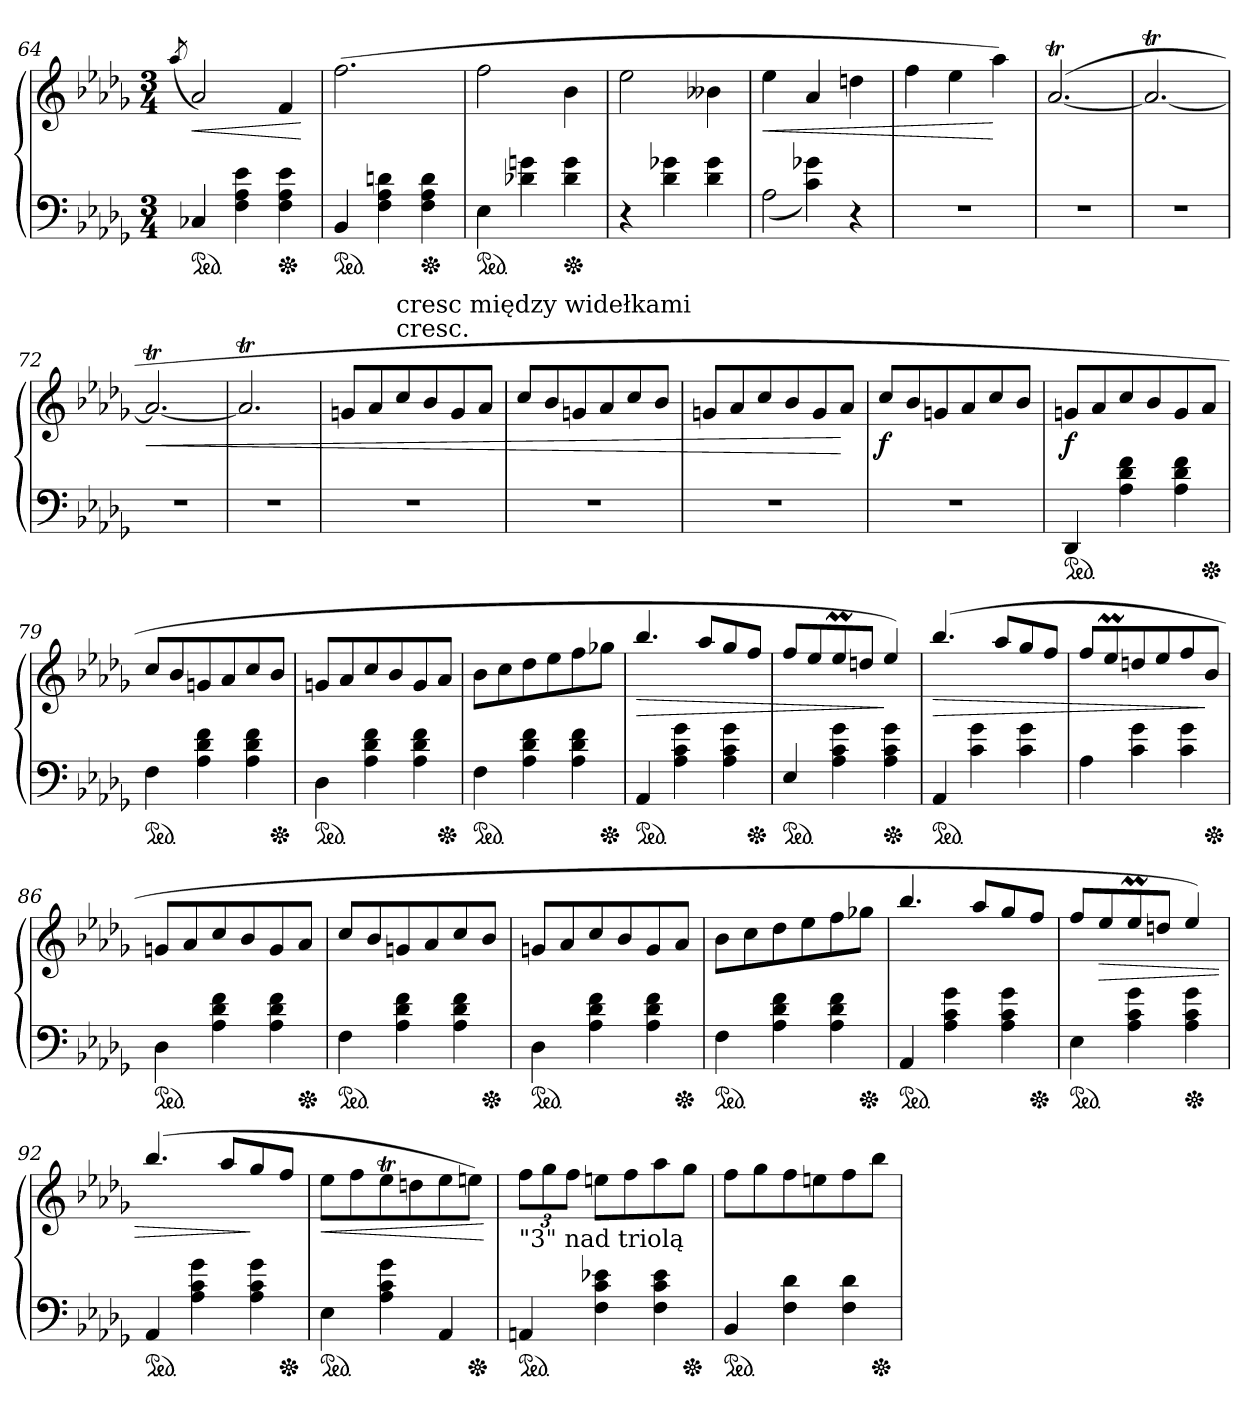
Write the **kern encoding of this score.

**kern	**kern	**dynam
*part2	*part1	*part1
*staff2	*staff1	*staff1
*clefF4	*clefG2	*
*k[b-e-a-d-g-]	*k[b-e-a-d-g-]	*
*M3/4	*M3/4	*
=64	=64	=64
.	(<8qaa-/	.
!	!	!LO:HP:b
*ped	*	*
4C-X/	2a-)	<
4F 4A- 4e-	.	.
*Xped	*	*
4F 4A- 4e-	4f	.
.	.	[
=65	=65	=65
*ped	*	*
4BB-	(>2.ff	.
4F 4A- 4dn	.	.
*Xped	*	*
4F 4A- 4d	.	.
=66	=66	=66
*ped	*	*
4E-	2ff	.
4d-X 4gn	.	.
*Xped	*	*
4d- 4g	4b-	.
=67	=67	=67
4r	2ee-	.
4d- 4g-X	.	.
4d- 4g-	4b--X	.
=68	=68	=68
*^	*	*
!	!	!	!LO:HP:b
4ryy	(>2A-	4ee-	<
4c\ 4g-X\)	.	4a-/	.
4ryy	4r	4ddn	.
*v	*v	*	*
=69	=69	=69
2.r	4ff	.
.	4ee-	.
.	4aa-)	[
=70	=70	=70
2.r	(>[<2.a-T	.
=71	=71	=71
2.r	2.a-T_<	.
=72	=72	=72
!	!	!LO:HP:b
2.r	2.a-T_	<
=73	=73	=73
2.r	2.a-T]	.
=74	=74	=74
2.r	8gnL	.
.	8a-	.
!	!LO:TX:t=cresc.	!
!	!LO:TX:a:t=cresc między widełkami	!
.	8cc	.
.	8b-	.
.	8g	.
.	8a-J	.
=75	=75	=75
2.r	8ccL	.
.	8b-	.
.	8gn	.
.	8a-	.
.	8cc	.
.	8b-J	.
=76	=76	=76
2.r	8gnL	.
.	8a-	.
.	8cc	.
.	8b-	.
.	8g	.
.	8a-J	[
=77	=77	=77
2.r	8ccL	f
.	8b-	.
.	8gn	.
.	8a-	.
.	8cc	.
.	8b-J	.
=78	=78	=78
*ped	*	*
*^	*	*
4DD-	2ryy	8gnL	f
.	.	8a-	.
4A- 4d- 4f	.	8cc	.
.	.	8b-	.
4A- 4d- 4f	8ryy	8g	.
*Xped	*	*	*
.	8ryy	8a-J	.
=79	=79	=79	=79
*ped	*	*	*
4F	2ryy	8ccL	.
.	.	8b-	.
4A- 4d- 4f	.	8gn	.
.	.	8a-	.
4A- 4d- 4f	8ryy	8cc	.
*Xped	*	*	*
.	8ryy	8b-J	.
=80	=80	=80	=80
*ped	*	*	*
4D-	2ryy	8gnL	.
.	.	8a-	.
4A- 4d- 4f	.	8cc	.
.	.	8b-	.
4A- 4d- 4f	8ryy	8g	.
*Xped	*	*	*
.	8ryy	8a-J	.
=81	=81	=81	=81
*ped	*	*	*
4F	2ryy	8b-L	.
.	.	8cc	.
4A- 4d- 4f	.	8dd-	.
.	.	8ee-	.
4A- 4d- 4f	8ryy	8ff	.
*Xped	*	*	*
.	8ryy	8gg-XJ	.
=82	=82	=82	=82
!	!	!	!LO:HP:b
*ped	*	*	*
4AA-	2ryy	4.bb-/	>
4A-\ 4c\ 4g-\	.	.	.
.	.	8aa-/L	.
4A-\ 4c\ 4g-\	8ryy	8gg-/	.
*Xped	*	*	*
.	8ryy	8ff/J	.
*v	*v	*	*
=83	=83	=83
*ped	*	*
4E-/	8ff/L	.
.	8ee-/	.
4A-\ 4c\ 4g-\	8ee-M/	.
.	8ddn/J	.
*Xped	*	*
4A-\ 4c\ 4g-\	4ee-/)	]
=84	=84	=84
!	!	!LO:HP:b
*ped	*	*
4AA-	(>4.bb-/	>
4c\ 4g-\	.	.
.	8aa-/L	.
4c\ 4g-\	8gg-/	.
.	8ff/J	.
=85	=85	=85
*^	*	*
4A-	2ryy	8ff/L	.
.	.	8ee-M/	.
4c\ 4g-\	.	8ddn/	.
.	.	8ee-/	.
4c\ 4g-\	8ryy	8ff/	.
*Xped	*	*	*
.	8ryy	8b-/J	]
=86	=86	=86	=86
*ped	*	*	*
4D-	2ryy	8gnL	.
.	.	8a-	.
4A- 4d- 4f	.	8cc	.
.	.	8b-	.
4A- 4d- 4f	8ryy	8g	.
*Xped	*	*	*
.	8ryy	8a-J	.
=87	=87	=87	=87
*ped	*	*	*
4F	2ryy	8ccL	.
.	.	8b-	.
4A- 4d- 4f	.	8gn	.
.	.	8a-	.
4A- 4d- 4f	8ryy	8cc	.
*Xped	*	*	*
.	8ryy	8b-J	.
=88	=88	=88	=88
*ped	*	*	*
4D-	2ryy	8gnL	.
.	.	8a-	.
4A- 4d- 4f	.	8cc	.
.	.	8b-	.
4A- 4d- 4f	8ryy	8g	.
*Xped	*	*	*
.	8ryy	8a-J	.
=89	=89	=89	=89
*ped	*	*	*
4F	2ryy	8b-L	.
.	.	8cc	.
4A- 4d- 4f	.	8dd-	.
.	.	8ee-	.
4A- 4d- 4f	8ryy	8ff	.
*Xped	*	*	*
.	8ryy	8gg-XJ	.
=90	=90	=90	=90
*ped	*	*	*
4AA-	2ryy	4.bb-/	.
4A-\ 4c\ 4g-\	.	.	.
.	.	8aa-/L	.
4A-\ 4c\ 4g-\	8ryy	8gg-/	.
*Xped	*	*	*
.	8ryy	8ff/J	.
*v	*v	*	*
=91	=91	=91
*ped	*	*
4E-	8ff/L	.
!	!	!LO:HP:b
.	8ee-/	>
4A-\ 4c\ 4g-\	8ee-M/	.
.	8ddn/J	.
*Xped	*	*
4A-\ 4c\ 4g-\	4ee-/)	.
=92	=92	=92
*ped	*	*
*^	*	*
4AA-	2ryy	(>4.bb-/	.
4A-\ 4c\ 4g-\	.	.	.
.	.	8aa-/L	.
4A-\ 4c\ 4g-\	8ryy	8gg-/	]
*Xped	*	*	*
.	8ryy	8ff/J	.
=93	=93	=93	=93
!	!	!	!LO:HP:b
*ped	*	*	*
4E-	2ryy	8ee-L	<
.	.	8ff	.
4A- 4c 4g-	.	8ee-T	.
.	.	8ddn	.
4AA-	8ryy	8ee-	.
*Xped	*	*	*
.	8ryy	8eenJ)	.
.	.	.	[
=94	=94	=94	=94
!	!	!LO:TX:b:t="3" nad triolą	!
*ped	*	*	*
4AAn	2ryy	12ffL	.
.	.	12gg-	.
.	.	12ffJ	.
4F 4c 4e-X	.	8eenL	.
.	.	8ff	.
4F 4c 4e-	8ryy	8aa-	.
*Xped	*	*	*
.	8ryy	8gg-J	.
=95	=95	=95	=95
*ped	*	*	*
4BB-	2ryy	8ffL	.
.	.	8gg-	.
4F 4d-	.	8ff	.
.	.	8een	.
4F 4d-	8ryy	8ff	.
*Xped	*	*	*
.	8ryy	8bb-J	.
*v	*v	*	*
=	=	=
*-	*-	*-
